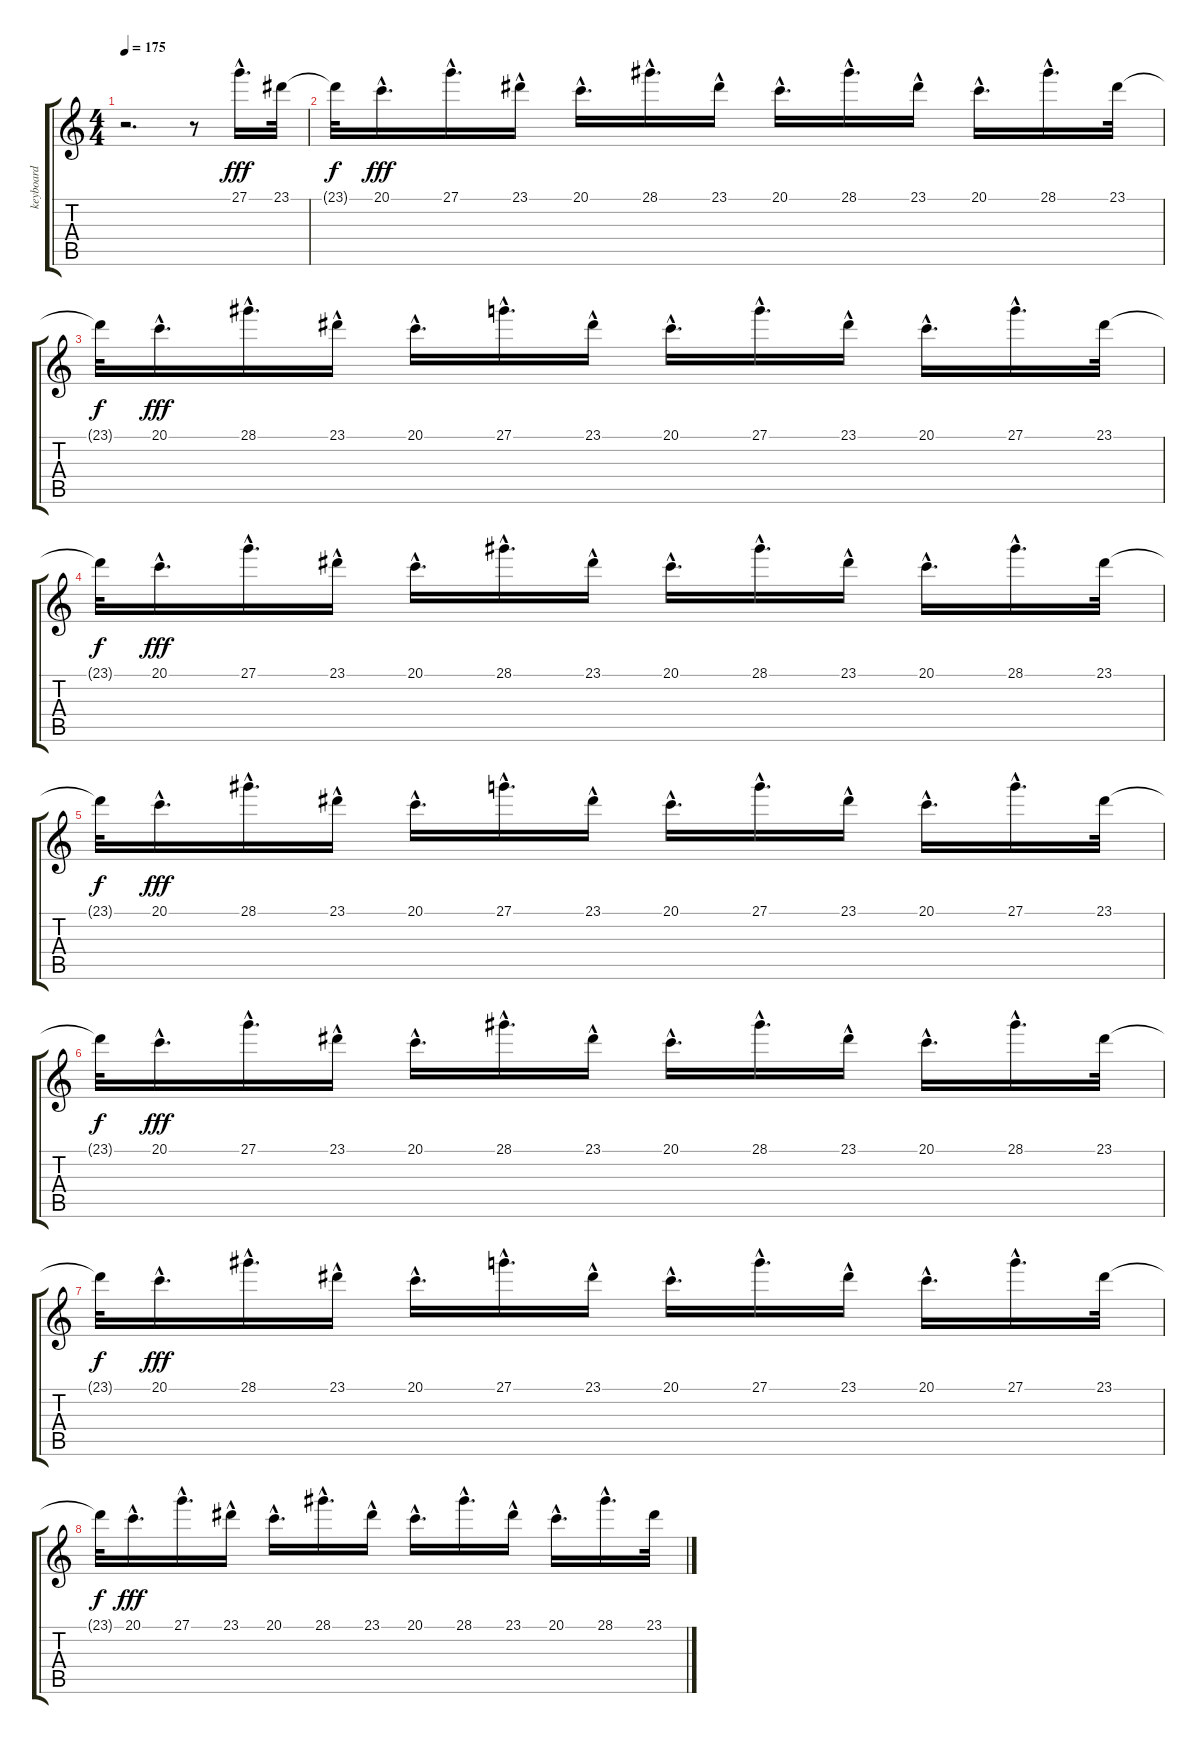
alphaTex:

\track ("keyboard" "keyboard") {instrument fx5brightness}
\staff {score tabs}
\tuning (E4 B3 G3 D3 A2 E2) {hide}
\ts (4 4)
\tempo 175
\clef g2
\ks c
r.2{d dy fff} r.8 27.1{hac}.16{d} 23.1.32 |
23.1{t}.32{dy f} 20.1{hac}.16{d dy fff} 27.1{hac}.16{d} 23.1{hac}.16 20.1{hac}.16{d} 28.1{hac}.16{d} 23.1{hac}.16 20.1{hac}.16{d} 28.1{hac}.16{d} 23.1{hac}.16 20.1{hac}.16{d} 28.1{hac}.16{d} 23.1.32 |
23.1{t}.32{dy f} 20.1{hac}.16{d dy fff} 28.1{hac}.16{d} 23.1{hac}.16 20.1{hac}.16{d} 27.1{hac}.16{d} 23.1{hac}.16 20.1{hac}.16{d} 27.1{hac}.16{d} 23.1{hac}.16 20.1{hac}.16{d} 27.1{hac}.16{d} 23.1.32 |
23.1{t}.32{dy f} 20.1{hac}.16{d dy fff} 27.1{hac}.16{d} 23.1{hac}.16 20.1{hac}.16{d} 28.1{hac}.16{d} 23.1{hac}.16 20.1{hac}.16{d} 28.1{hac}.16{d} 23.1{hac}.16 20.1{hac}.16{d} 28.1{hac}.16{d} 23.1.32 |
23.1{t}.32{dy f} 20.1{hac}.16{d dy fff} 28.1{hac}.16{d} 23.1{hac}.16 20.1{hac}.16{d} 27.1{hac}.16{d} 23.1{hac}.16 20.1{hac}.16{d} 27.1{hac}.16{d} 23.1{hac}.16 20.1{hac}.16{d} 27.1{hac}.16{d} 23.1.32 |
23.1{t}.32{dy f} 20.1{hac}.16{d dy fff} 27.1{hac}.16{d} 23.1{hac}.16 20.1{hac}.16{d} 28.1{hac}.16{d} 23.1{hac}.16 20.1{hac}.16{d} 28.1{hac}.16{d} 23.1{hac}.16 20.1{hac}.16{d} 28.1{hac}.16{d} 23.1.32 |
23.1{t}.32{dy f} 20.1{hac}.16{d dy fff} 28.1{hac}.16{d} 23.1{hac}.16 20.1{hac}.16{d} 27.1{hac}.16{d} 23.1{hac}.16 20.1{hac}.16{d} 27.1{hac}.16{d} 23.1{hac}.16 20.1{hac}.16{d} 27.1{hac}.16{d} 23.1.32 |
23.1{t}.32{dy f} 20.1{hac}.16{d dy fff} 27.1{hac}.16{d} 23.1{hac}.16 20.1{hac}.16{d} 28.1{hac}.16{d} 23.1{hac}.16 20.1{hac}.16{d} 28.1{hac}.16{d} 23.1{hac}.16 20.1{hac}.16{d} 28.1{hac}.16{d} 23.1.32
